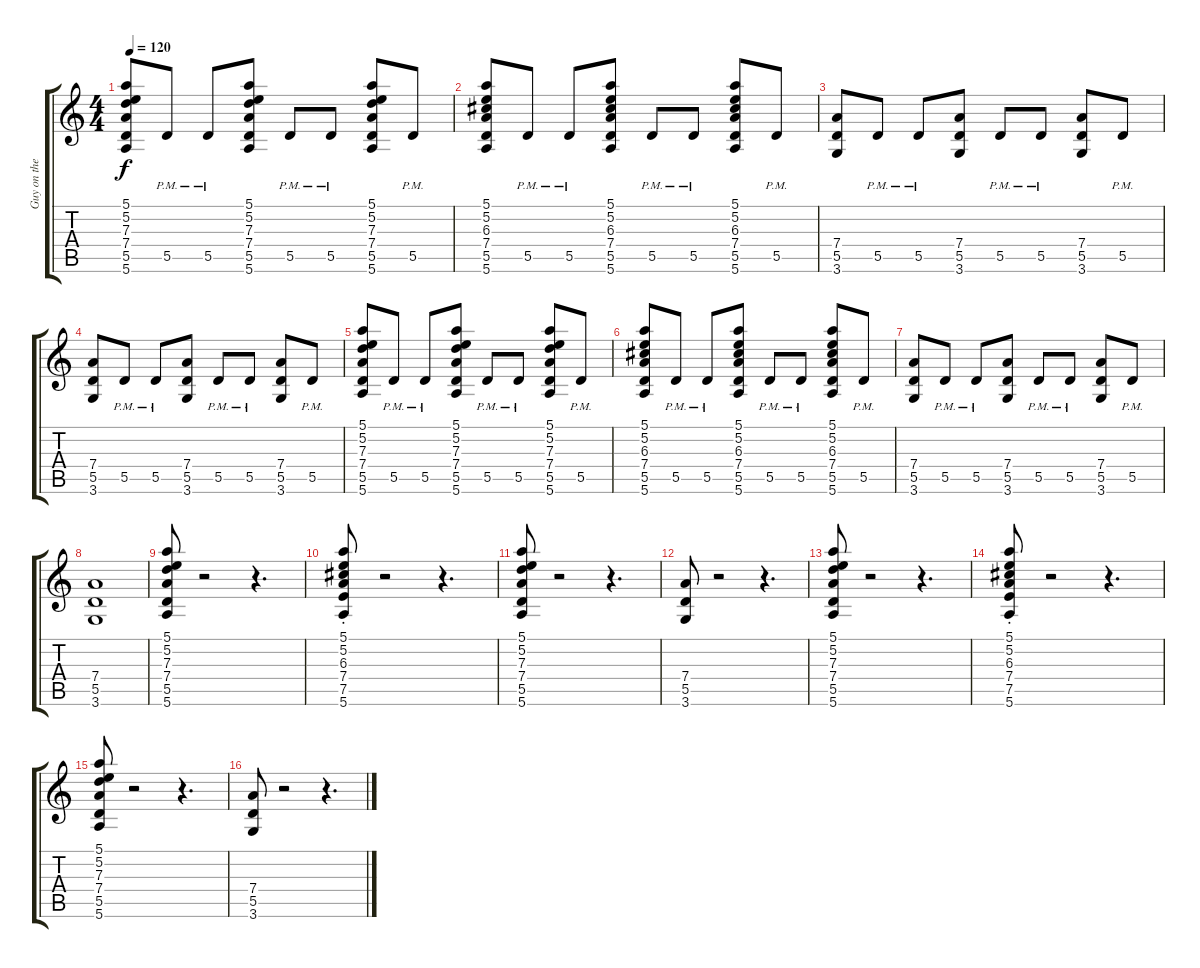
\track ("Guy on the right" "Guy on the") {instrument acousticguitarsteel}
\staff {score tabs}
\tuning (E4 B3 G3 D3 A2 E2) {hide}
\ts (4 4)
\tempo 120
\clef g2
\ks c
(5.1 5.2 7.3 7.4 5.5 5.6).8{dy f} 5.5{pm}.8 5.5{pm}.8 (5.1 5.2 7.3 7.4 5.5 5.6).8 5.5{pm}.8 5.5{pm}.8 (5.1 5.2 7.3 7.4 5.5 5.6).8 5.5{pm}.8 |
(5.1 5.2 6.3 7.4 5.5 5.6).8 5.5{pm}.8 5.5{pm}.8 (5.1 5.2 6.3 7.4 5.5 5.6).8 5.5{pm}.8 5.5{pm}.8 (5.1 5.2 6.3 7.4 5.5 5.6).8 5.5{pm}.8 |
(7.4 5.5 3.6).8 5.5{pm}.8 5.5{pm}.8 (7.4 5.5 3.6).8 5.5{pm}.8 5.5{pm}.8 (7.4 5.5 3.6).8 5.5{pm}.8 |
(7.4 5.5 3.6).8 5.5{pm}.8 5.5{pm}.8 (7.4 5.5 3.6).8 5.5{pm}.8 5.5{pm}.8 (7.4 5.5 3.6).8 5.5{pm}.8 |
(5.1 5.2 7.3 7.4 5.5 5.6).8 5.5{pm}.8 5.5{pm}.8 (5.1 5.2 7.3 7.4 5.5 5.6).8 5.5{pm}.8 5.5{pm}.8 (5.1 5.2 7.3 7.4 5.5 5.6).8 5.5{pm}.8 |
(5.1 5.2 6.3 7.4 5.5 5.6).8 5.5{pm}.8 5.5{pm}.8 (5.1 5.2 6.3 7.4 5.5 5.6).8 5.5{pm}.8 5.5{pm}.8 (5.1 5.2 6.3 7.4 5.5 5.6).8 5.5{pm}.8 |
(7.4 5.5 3.6).8 5.5{pm}.8 5.5{pm}.8 (7.4 5.5 3.6).8 5.5{pm}.8 5.5{pm}.8 (7.4 5.5 3.6).8 5.5{pm}.8 |
(7.4 5.5 3.6).1 |
(5.1 5.2 7.3 7.4 5.5 5.6).8 r.2 r.4{d} |
(5.1 5.2{st} 6.3 7.4 7.5 5.6).8 r.2 r.4{d} |
(5.1 5.2 7.3 7.4 5.5 5.6).8 r.2 r.4{d} |
(7.4 5.5 3.6).8 r.2 r.4{d} |
(5.1 5.2 7.3 7.4 5.5 5.6).8 r.2 r.4{d} |
(5.1 5.2{st} 6.3 7.4 7.5 5.6).8 r.2 r.4{d} |
(5.1 5.2 7.3 7.4 5.5 5.6).8 r.2 r.4{d} |
(7.4 5.5 3.6).8 r.2 r.4{d}
